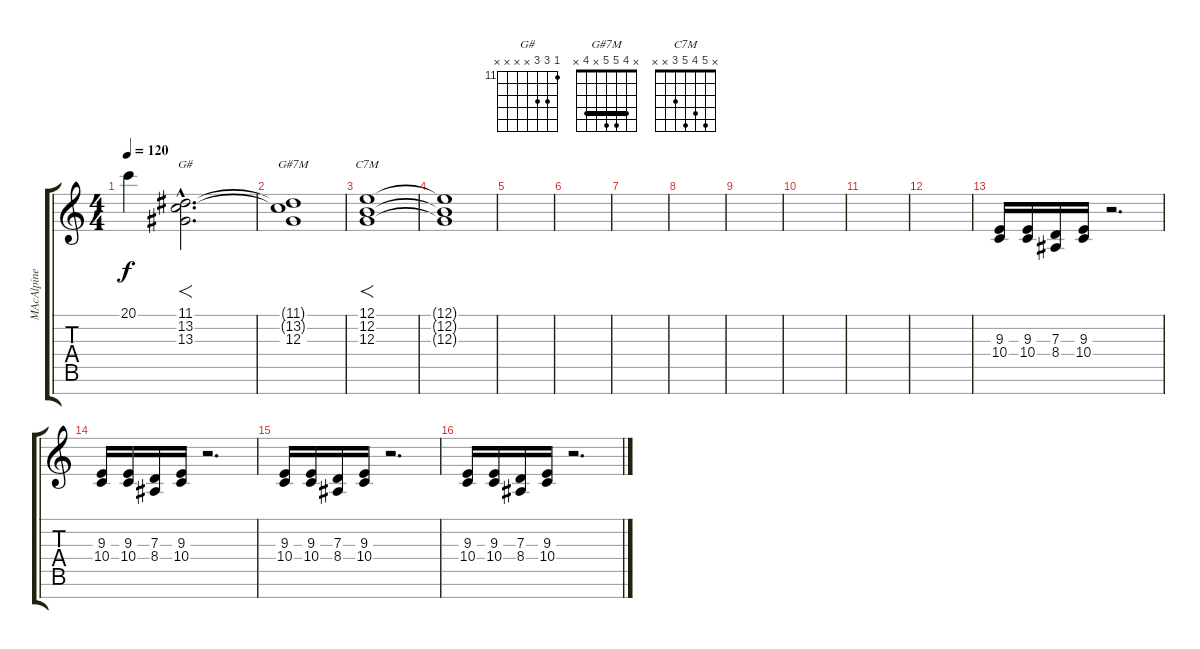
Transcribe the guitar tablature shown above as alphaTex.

\track ("MAcAlpine Keys" "MAcAlpine ") {instrument lead2sawtooth}
\staff {score tabs}
\tuning (E4 B3 G3 D3 A2 E2 B1) {hide}
\chord ("G#" 11 13 13 x x x x) {firstfret 11}
\chord ("G#7M" x 4 5 5 x 4 x) {barre 4}
\chord ("C7M" x 5 4 5 3 x x)
\ts (4 4)
\tempo 120
\clef g2
\ks c
20.1.4{dy f} (11.1{hac} 13.2{hac} 13.3{hac}).2{f d ch "G#" instrument synthstrings1} |
(11.1{t} 13.2{t} 12.3).1{ch "G#7M"} |
(12.1 12.2 12.3).1{f ch "C7M"} |
(12.1{t} 12.2{t} 12.3{t}).1 |
|
|
|
|
|
|
|
|
(9.3 10.4).16 (9.3 10.4).16 (7.3 8.4).16 (9.3 10.4).16 r.2{d} |
(9.3 10.4).16 (9.3 10.4).16 (7.3 8.4).16 (9.3 10.4).16 r.2{d} |
(9.3 10.4).16 (9.3 10.4).16 (7.3 8.4).16 (9.3 10.4).16 r.2{d} |
(9.3 10.4).16 (9.3 10.4).16 (7.3 8.4).16 (9.3 10.4).16 r.2{d}
